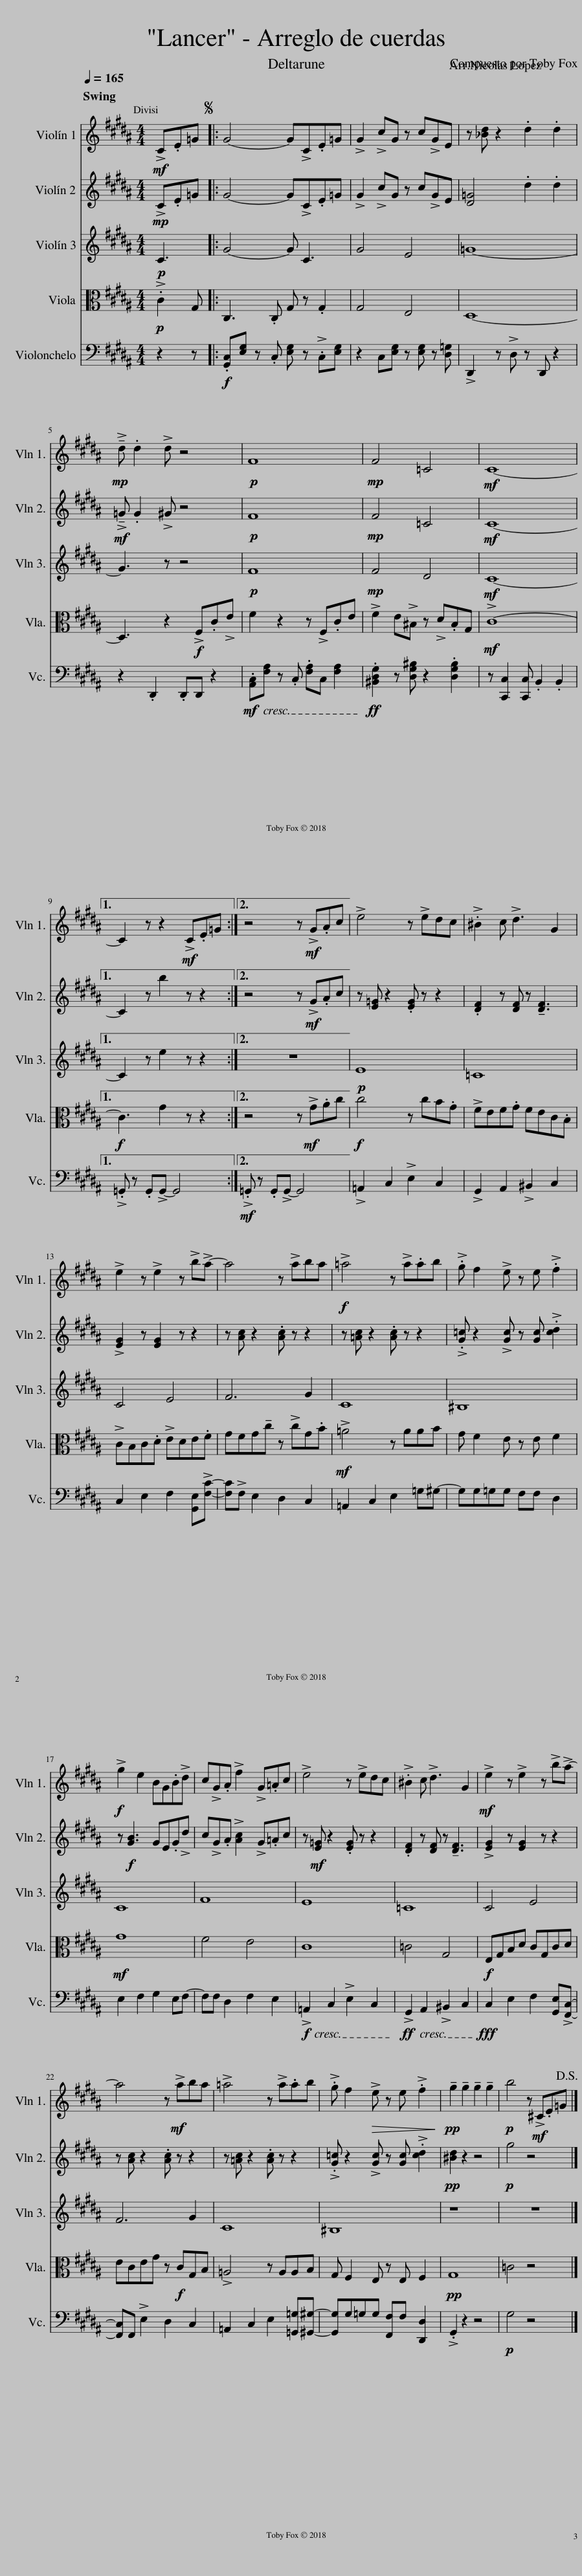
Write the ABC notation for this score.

X:1
%%score 1 2 3 4 5
L:1/8
Q:1/4=165
M:4/4
I:linebreak $
K:B
V:1 treble
V:2 treble
V:3 treble
V:4 alto
V:5 bass
V:1
!mf! !>!C.E=G |:S G4- G!>!C.E=G | !>!G2 !>!cG z c!>!GE | z [_Bd] z2 .d2 .d2 |$!mp! !>!!tenuto!d .d2 !>!d z4 | %5
!p! F8 |!mp! F4 =C4 |!mf! C8- |1$ C2 z z2!mf! !>!C.E=G :|2 z4 z!mf! !>!G.Ac || %10
 !>!e4 z !>!edc | !>!.^B2 c !>!d3 G2 |$ !>!e2 z !>!e2 z !>!b!>!a- | a4 z !>!aba |!f! !>!=a4 z !>!a.ab | %15
 !>!.g f2 !>!e z e !>!.f2 |$!f! !>!g2 e2 BG.B!>!d | c!>!G.A !>!f2 !>!G.=Ac | !>!e4 z !>!edc | !>!.^B2 c !>!d3 G2 | %20
!mf! !>!e2 z !>!e2 z !>!b!>!a- |$ a4 z!mf! !>!aba | !>!=a4 z !>!a.ab | !>!.g f2!>(! !>!e z e !>!.f2!>)! |!pp! !tenuto!g2 !tenuto!g2 !tenuto!g2 !tenuto!g2 | %25
!p! b4 z!mf! !>!^C.E=G!D.S.! |] %26
V:2
!mp! !>!C.E=G |: G4- G!>!C.E=G | !>!G2 !>!cG z c!>!GE | [D=G]4 .d2 .d2 |$!mf! !>!!tenuto!=G .G2 !>!^G z4 | %5
!p! F8 |!mp! F4 =C4 |!mf! C8- |1$ C2 z b2 z z2 :|2 z4 z!mf! !>!G.Ac || %10
 z [E=G] z2 .[EG] z z2 | .[DF]2 z [DF] z !tenuto![DF]3 |$ !>![EG]2 z [EG]2 z z2 | z [Ac] z2 .[Ac] z z2 | z [=Ac] z2 .[Ac] z z2 | %15
 !>!.[G=c] z2 !>![Gc] z [Gc] !>!.[cd]2 |$ z!f! [GB]3 GE.G!>!d | c!>!G.A !>![Ac]2 !>!G.=Ac | z!mf! [E=G] z2 .[EG] z z2 | .[DF]2 z [DF] z !tenuto![DF]3 | %20
 !>![EG]2 z [EG]2 z z2 |$ z [Ac] z2 .[Ac] z z2 | z [=Ac] z2 .[Ac] z z2 | !>!.[G=c] z2 !>![Gc] z [Gc] !>!.[cd]2 |!pp! [^Bd]2 z2 z4 | %25
!p! g4 z4 |] %26
V:3
!p! C3 |: G4- G C3 | G4 E4 | =G8- |$ G3 z z4 | %5
!p! F8 |!mp! F4 D4 |!mf! C8- |1$ C2 z e2 z z2 :|2 z8 || %10
!p! E8 | =C8 |$ C4 E4 | F6 G2 | C8 | %15
 ^B,8 |$ C8 | F8 | E8 | =C8 | %20
 C4 E4 |$ F6 G2 | C8 | ^B,8 | z8 | %25
 z8 |] %26
V:4
!p! !>!.C2 G, |: C,3 .C, G, z .G,2 | G,4 E,4 | D,8- |$ D,3 z2!f! !>!F,.C!>!E | %5
 F2 z2 z !>!F,.CE | !>!F2 E!>!^B, z !>!D.B,G, |!mf! !>!C8- |1$!f! C3 G2 z z2 :|2 z4 z!mf! !>!G.Ac || %10
!f! c4 z cB.G | !>!FEF.G FEC.B, |$ !>!CB,C.D !>!EDE.F | GFG!tenuto!c z !>!cG.B |!mf! !>!=A4 z AAB | %15
 G F2 E z E F2 |$!mf! G8 | F4 E4 | C8 | =C4 G,4 | %20
!f! E,G,B,D CG,CD |$ ECEG z!f! CG,B, | !>!=A,4 z A,A,B, | G, F,2 E, z E, F,2 |!pp! G,8 | %25
 =C4 z4 |] %26
V:5
 z2 z |:!f! .[G,,C,][E,G,] z .C, [E,G,] z !>!.C,[E,G,] | z2 C,[E,G,] z [E,G,] z [D,=G,] | !>!D,,2 z !>!D, z D,, z2 |$ z2 .D,,2 .D,,D,, z2 | %5
!mf! .[A,,C,][F,A,] z .C, .[F,A,]C, [F,A,]2 |!ff! .[^B,,D,G,]2 z [D,G,^B,] z2 .[D,G,B,]2 | z [C,,C,]2 [C,,C,] .B,,2 .B,,2 |1$ !>!.=G,, z .G,,!>!G,,- G,,4 :|2!mf! !>!.=G,, z .G,,!>!G,,- G,,4 || %10
 !>!=A,,2 C,2 !>!E,2 C,2 | !>!G,,2 A,,2 !>!^B,,2 C,2 |$ C,2 E,2 F,2 [G,,E,]!>![F,C]- | [F,C]!>!F, E,2 D,2 C,2 | =A,,2 C,2 E,2 =G,^G,- | %15
 G,G,=G,G, F,F, D,2 |$ E,2 F,2 G,2 E,F,- | F,F, D,2 F,2 E,2 |!f! !>!=A,,2 C,2 !>!E,2 C,2 |!ff! !>!G,,2 A,,2 !>!^B,,2 C,2 | %20
!fff! C,2 E,2 F,2 [G,,E,]!>![F,,C,]- |$ [F,,C,]F,, !>!E,2 D,2 C,2 | =A,,2 C,2 E,2 [=G,,=G,][^G,,^G,]- | [G,,G,]G,=G,G, [F,,F,]F, [D,,D,]2 | !>!.G,,2 z2 z4 | %25
!p! G,4 z4 |] %26
